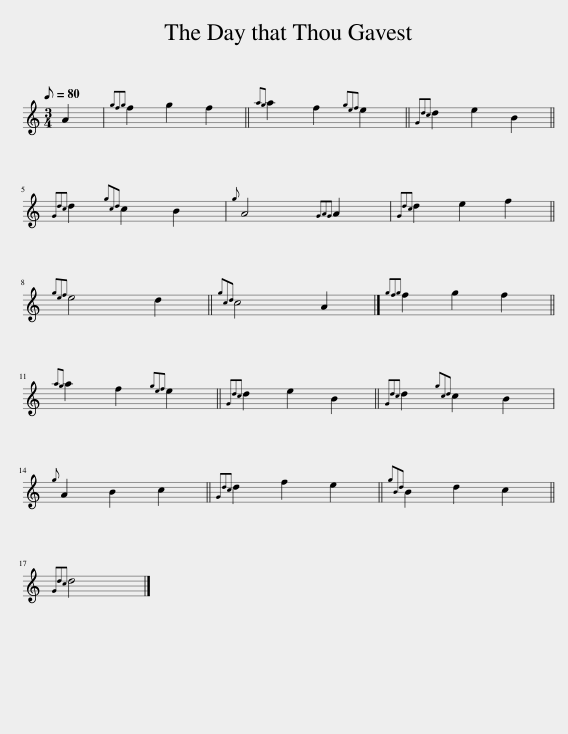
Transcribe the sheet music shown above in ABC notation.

X:1
L:1/8
Q:1/8=80
M:3/4
I:linebreak $
K:C
V:1 treble
V:1
 A2 |{gfg} f2 g2 f2 ||{ag} a2 f2{gef} e2 ||{Gdc} d2 e2 B2 ||${Gdc} d2{gcd} c2 B2 | %5
{g} A4{GAG} A2 |{Gdc} d2 e2 f2 ||${gef} e4 d2 ||{gcd} c4 A2 |]{gfg} f2 g2 f2 ||$ %10
{ag} a2 f2{gef} e2 ||{Gdc} d2 e2 B2 ||{Gdc} d2{gcd} c2 B2 |${g} A2 B2 c2 ||{Gdc} d2 f2 e2 || %15
{gBd} B2 d2 c2 ||${Gdc} d4 |] %17
